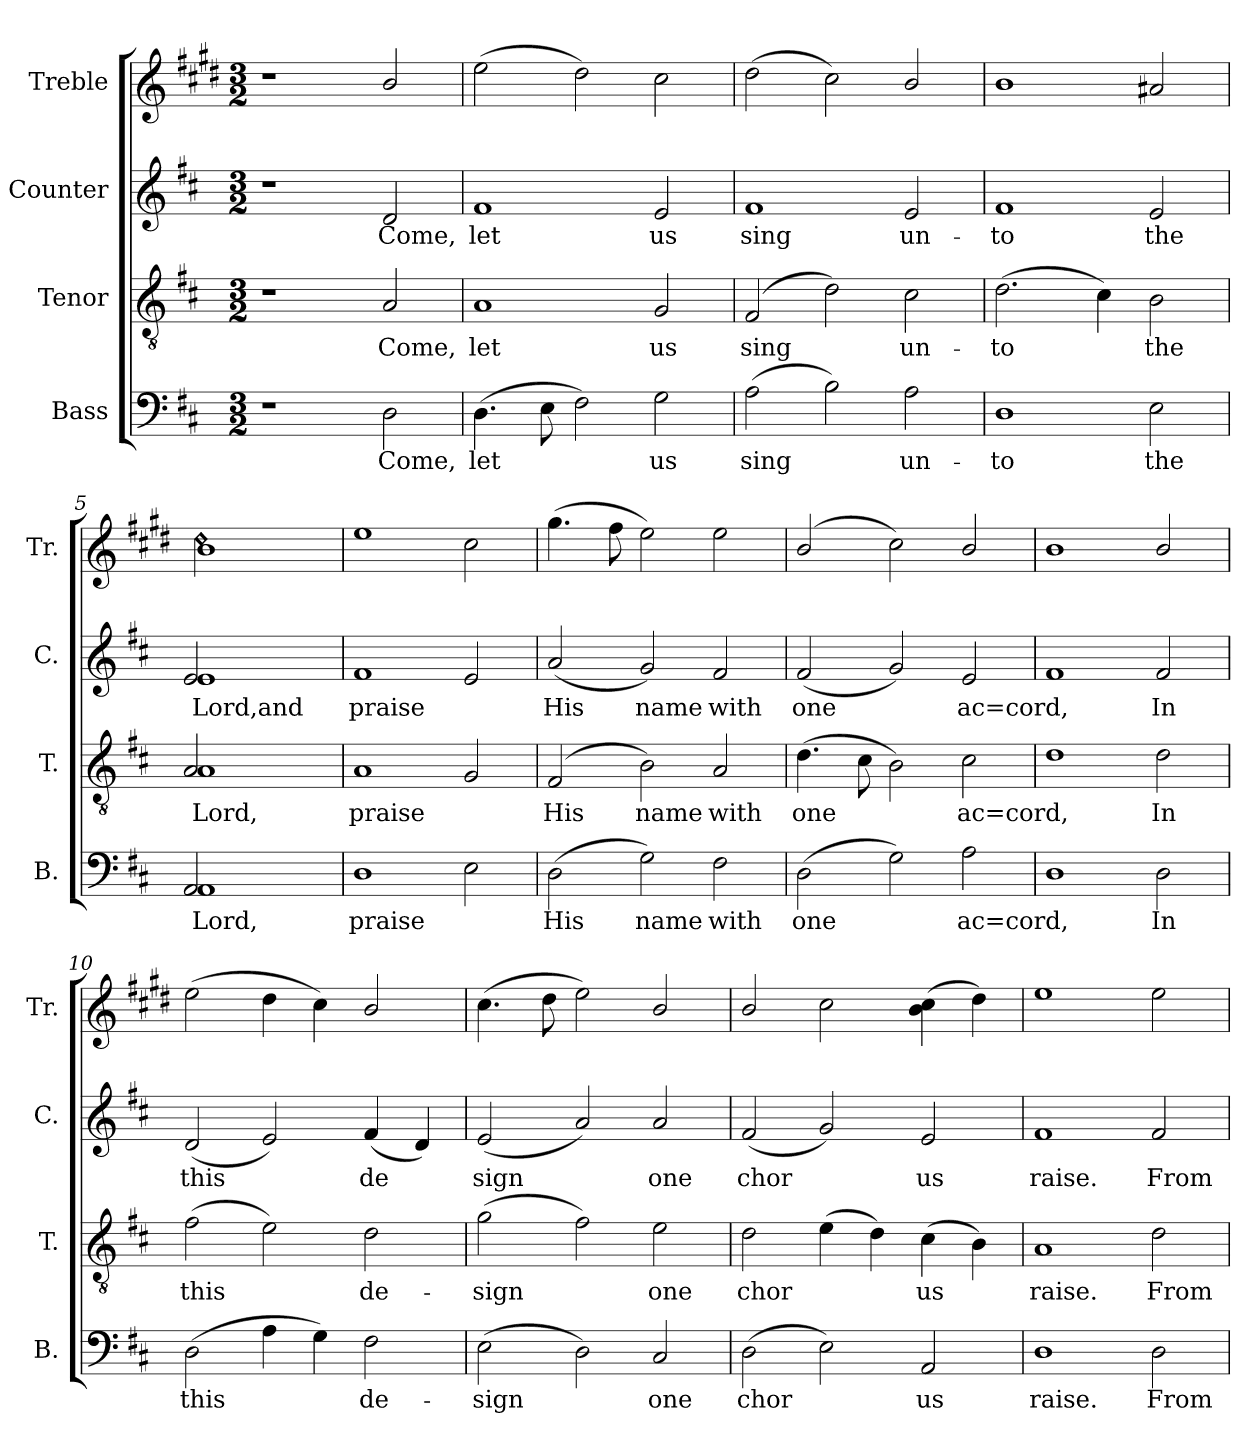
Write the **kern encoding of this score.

**kern	**text	**kern	**text	**kern	**text	**kern
*part4	*part4	*part3	*part3	*part2	*part2	*part1
*staff4	*staff4	*staff3	*staff3	*staff2	*staff2	*staff1
*I"Bass	*	*I"Tenor	*	*I"Counter	*	*I"Treble
*I'B.	*	*I'T.	*	*I'C.	*	*I'Tr.
!!LO:PB:g=z
*stria5	*	*stria5	*	*stria5	*	*stria5
*clefF4	*	*clefGv2	*	*clefG2	*	*clefG2
*	*	*	*	*	*	*ITrd1c2
*k[f#c#]	*	*k[f#c#]	*	*k[f#c#]	*	*k[f#c#]
*D:	*	*D:	*	*D:	*	*D:
*M3/2	*	*M3/2	*	*M3/2	*	*M3/2
=1	=1	=1	=1	=1	=1	=1
1r	.	1r	.	1r	.	1r
!	!LO:LY:a:cj	!	!LO:LY:a:cj	!	!LO:LY:b:cj	!
2D\	Come,	2A/	Come,	2d/	Come,	2a/
=2	=2	=2	=2	=2	=2	=2
!	!LO:LY:a:cj	!	!LO:LY:a:cj	!	!LO:LY:b:cj	!
(>4.D\	let	1A	let	1f#	let	(>2dd\
!	!LO:LY:a:cj	!	!	!	!	!
8E\	.	.	.	.	.	.
!	!LO:LY:a:cj	!	!	!	!	!
2F#\)	.	.	.	.	.	2cc#\)
!	!LO:LY:a:cj	!	!LO:LY:a:cj	!	!LO:LY:b:cj	!
2G\	us	2G/	us	2e/	us	2b\
=3	=3	=3	=3	=3	=3	=3
!	!LO:LY:a:cj	!	!LO:LY:a:cj	!	!LO:LY:b:cj	!
(>2A\	sing	(>2F#/	sing	1f#	sing	(>2cc#\
!	!LO:LY:a:cj	!	!LO:LY:a:cj	!	!	!
2B\)	.	2d\)	.	.	.	2b\)
!	!LO:LY:a:cj	!	!LO:LY:a:cj	!	!LO:LY:b:cj	!
2A\	un-	2c#\	un-	2e/	un-	2a/
=4	=4	=4	=4	=4	=4	=4
!	!LO:LY:a:cj	!	!LO:LY:a:cj	!	!LO:LY:b:cj	!
1D	-to	(>2.d\	-to	1f#	-to	1a
!	!	!	!LO:LY:a:cj	!	!	!
.	.	4c#\)	.	.	.	.
!	!LO:LY:a:cj	!	!LO:LY:a:cj	!	!LO:LY:b:cj	!
2E\	the	2B\	the	2e/	the	2g#X>/
=5	=5	=5	=5	=5	=5	=5
*^	*	*	*	*	*	*^
!	!	!LO:LY:a:cj	!	!LO:LY:a:cj	!	!LO:LY:b:cj	!	!LO:N:head=diamond
*	*	*	*^	*	*^	*	*	*
1AA	2AA/	Lord,	1A	2A/	Lord,	1e	2e/	Lord,and	1a	2cc#\
.	2ryy	.	.	2ryy	.	.	2ryy	.	.	2ryy
=6	=6	=6	=6	=6	=6	=6	=6	=6	=6	=6
!	!	!LO:LY:a:cj	!	!	!LO:LY:a:cj	!	!	!LO:LY:b:cj	!	!
*v	*v	*	*	*	*	*v	*v	*	*v	*v
*	*	*v	*v	*	*	*	*
1D	praise	1A	praise	1f#	praise	1dd
!	!LO:LY:a:cj	!	!LO:LY:a:cj	!	!LO:LY:b:cj	!
2E\	.	2G/	.	2e/	.	2b\
=7	=7	=7	=7	=7	=7	=7
!	!LO:LY:a:cj	!	!LO:LY:a:cj	!	!LO:LY:b:cj	!
(>2D\	His	(>2F#/	His	(<2a/	His	(>4.ff#\
.	.	.	.	.	.	8ee\
!	!LO:LY:a:cj	!	!LO:LY:a:cj	!	!LO:LY:b:cj	!
2G\)	name	2B\)	name	2g/)	name	2dd\)
!	!LO:LY:a:cj	!	!LO:LY:a:cj	!	!LO:LY:b:cj	!
2F#\	with	2A/	with	2f#/	with	2dd\
=8	=8	=8	=8	=8	=8	=8
!	!LO:LY:a:cj	!	!LO:LY:a:cj	!	!LO:LY:b:cj	!
(>2D\	one	(>4.d\	one	(<2f#/	one	(>2a/
!	!	!	!LO:LY:a:cj	!	!	!
.	.	8c#\	.	.	.	.
!	!LO:LY:a:cj	!	!LO:LY:a:cj	!	!LO:LY:b:cj	!
2G\)	.	2B\)	.	2g/)	.	2b\)
!	!LO:LY:a:cj	!	!LO:LY:a:cj	!	!LO:LY:b:cj	!
2A\	ac=cord,	2c#\	ac=cord,	2e/	ac=cord,	2a/
=9	=9	=9	=9	=9	=9	=9
!	!LO:LY:a:cj	!	!LO:LY:a:cj	!	!LO:LY:b:cj	!
1D	.	1d	.	1f#	.	1a
!	!LO:LY:a:cj	!	!LO:LY:a:cj	!	!LO:LY:b:cj	!
2D\	In	2d\	In	2f#/	In	2a>/
=10	=10	=10	=10	=10	=10	=10
!	!LO:LY:a:cj	!	!LO:LY:a:cj	!	!LO:LY:b:cj	!
(>2D\	this	(>2f#\	this	(<2d/	this	(>2dd\
!	!LO:LY:a:cj	!	!LO:LY:a:cj	!	!LO:LY:b:cj	!
4A\	.	2e\)	.	2e/)	.	4cc#\
!	!LO:LY:a:cj	!	!	!	!	!
4G\)	.	.	.	.	.	4b\)
!	!LO:LY:a:cj	!	!LO:LY:a:cj	!	!LO:LY:b:cj	!
2F#\	de-	2d\	de-	(<4f#/	de-	2a/
!	!	!	!	!	!LO:LY:b:cj	!
.	.	.	.	4d/)	--	.
=11	=11	=11	=11	=11	=11	=11
!	!LO:LY:a:cj	!	!LO:LY:a:cj	!	!LO:LY:b:cj	!
(>2E\	-sign	(>2g\	-sign	(<2e/	-sign	(>4.b\
.	.	.	.	.	.	8cc#\
!	!LO:LY:a:cj	!	!LO:LY:a:cj	!	!LO:LY:b:cj	!
2D\)	.	2f#\)	.	2a/)	.	2dd\)
!	!LO:LY:a:cj	!	!LO:LY:a:cj	!	!LO:LY:b:cj	!
2C#/	one	2e\	one	2a/	one	2a/
=12	=12	=12	=12	=12	=12	=12
!	!LO:LY:a:cj	!	!LO:LY:a:cj	!	!LO:LY:b:cj	!
(>2D\	chor-	2d\	chor-	(<2f#/	chor-	2a/
!	!LO:LY:a:cj	!	!LO:LY:a:cj	!	!LO:LY:b:cj	!
2E\)	--	(>4e\	--	2g/)	--	2b\
!	!	!	!LO:LY:a:cj	!	!	!
.	.	4d\)	--	.	.	.
!	!LO:LY:a:cj	!	!LO:LY:a:cj	!	!LO:LY:b:cj	!
2AA/	-us	(>4c#\	-us	2e/	-us	(>4a\> 4b\>
!	!	!	!LO:LY:a:cj	!	!	!
.	.	4B\)	.	.	.	4cc#\)
=13	=13	=13	=13	=13	=13	=13
!	!LO:LY:a:cj	!	!LO:LY:a:cj	!	!LO:LY:b:cj	!
1D	raise.	1A	raise.	1f#	raise.	1dd
!	!LO:LY:a:cj	!	!LO:LY:a:cj	!	!LO:LY:b:cj	!
2D\	From	2d\	From	2f#/	From	2dd\
=	=	=	=	=	=	=
*-	*-	*-	*-	*-	*-	*-
